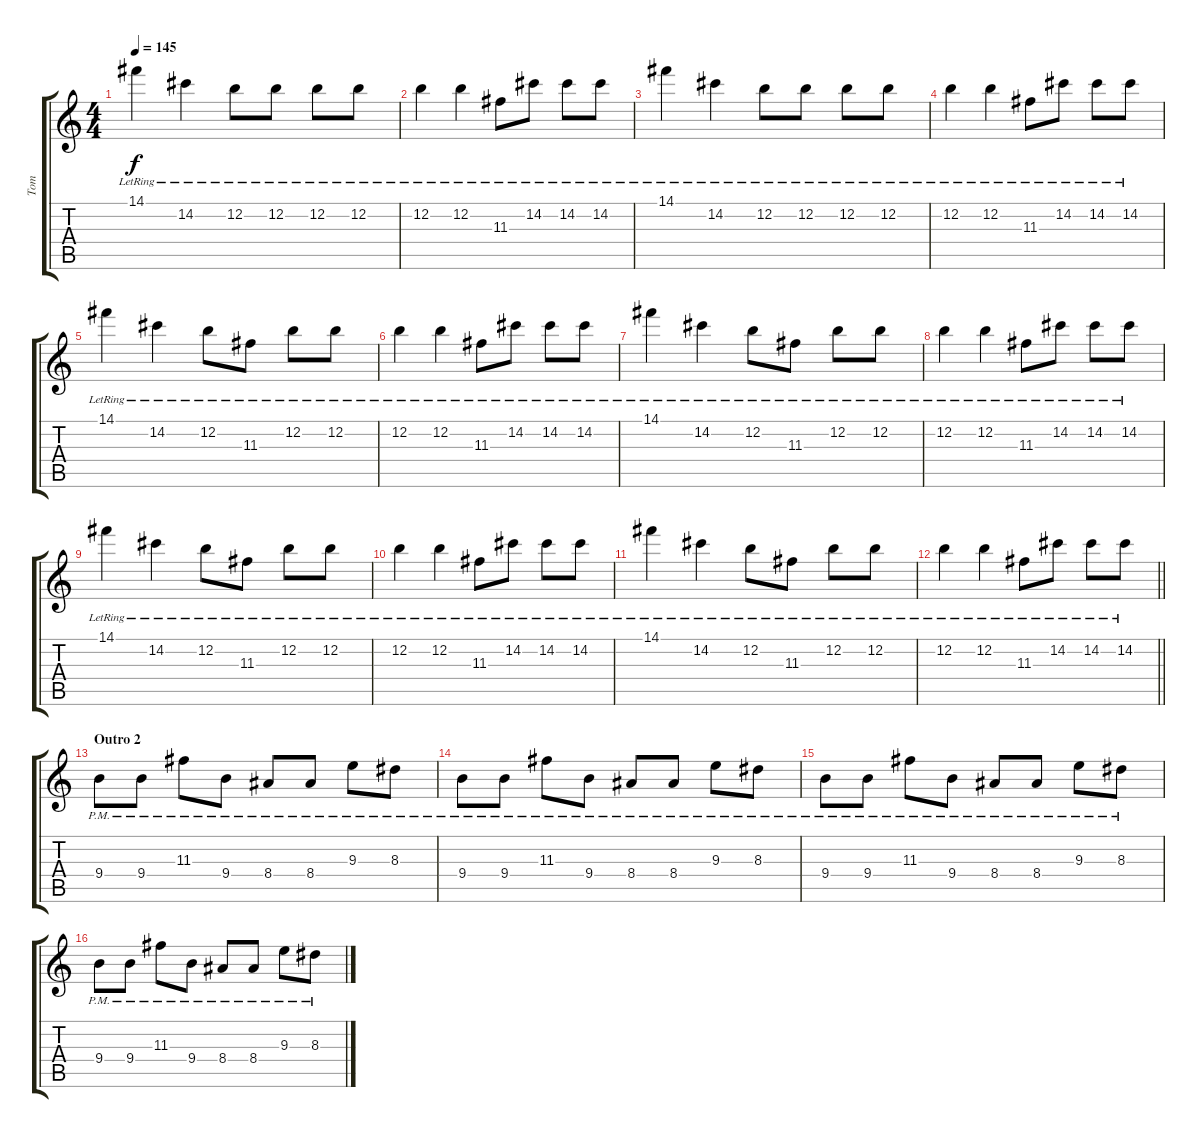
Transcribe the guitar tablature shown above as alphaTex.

\track ("Tom" "Tom") {instrument overdrivenguitar}
\staff {score tabs}
\tuning (E4 B3 G3 D3 A2 E2) {hide}
\ts (4 4)
\tempo 145
\clef g2
\ks c
14.1{lr}.4{dy f} 14.2{lr}.4 12.2{lr}.8 12.2{lr}.8 12.2{lr}.8 12.2{lr}.8 |
12.2{lr}.4 12.2{lr}.4 11.3{lr}.8 14.2{lr}.8 14.2{lr}.8 14.2{lr}.8 |
14.1{lr}.4 14.2{lr}.4 12.2{lr}.8 12.2{lr}.8 12.2{lr}.8 12.2{lr}.8 |
12.2{lr}.4 12.2{lr}.4 11.3{lr}.8 14.2{lr}.8 14.2{lr}.8 14.2{lr}.8 |
14.1{lr}.4 14.2{lr}.4 12.2{lr}.8 11.3{lr}.8 12.2{lr}.8 12.2{lr}.8 |
12.2{lr}.4 12.2{lr}.4 11.3{lr}.8 14.2{lr}.8 14.2{lr}.8 14.2{lr}.8 |
14.1{lr}.4 14.2{lr}.4 12.2{lr}.8 11.3{lr}.8 12.2{lr}.8 12.2{lr}.8 |
12.2{lr}.4 12.2{lr}.4 11.3{lr}.8 14.2{lr}.8 14.2{lr}.8 14.2{lr}.8 |
14.1{lr}.4 14.2{lr}.4 12.2{lr}.8 11.3{lr}.8 12.2{lr}.8 12.2{lr}.8 |
12.2{lr}.4 12.2{lr}.4 11.3{lr}.8 14.2{lr}.8 14.2{lr}.8 14.2{lr}.8 |
14.1{lr}.4 14.2{lr}.4 12.2{lr}.8 11.3{lr}.8 12.2{lr}.8 12.2{lr}.8 |
\barLineRight lightlight
12.2{lr}.4 12.2{lr}.4 11.3{lr}.8 14.2{lr}.8 14.2{lr}.8 14.2{lr}.8 |
\section ("" "Outro 2")
9.4{pm}.8{volume 7 balance 8} 9.4{pm}.8 11.3{pm}.8 9.4{pm}.8 8.4{pm}.8 8.4{pm}.8 9.3{pm}.8 8.3{pm}.8 |
9.4{pm}.8 9.4{pm}.8 11.3{pm}.8 9.4{pm}.8 8.4{pm}.8 8.4{pm}.8 9.3{pm}.8 8.3{pm}.8 |
9.4{pm}.8 9.4{pm}.8 11.3{pm}.8 9.4{pm}.8 8.4{pm}.8 8.4{pm}.8 9.3{pm}.8 8.3{pm}.8 |
9.4{pm}.8 9.4{pm}.8 11.3{pm}.8 9.4{pm}.8 8.4{pm}.8 8.4{pm}.8 9.3{pm}.8 8.3{pm}.8
